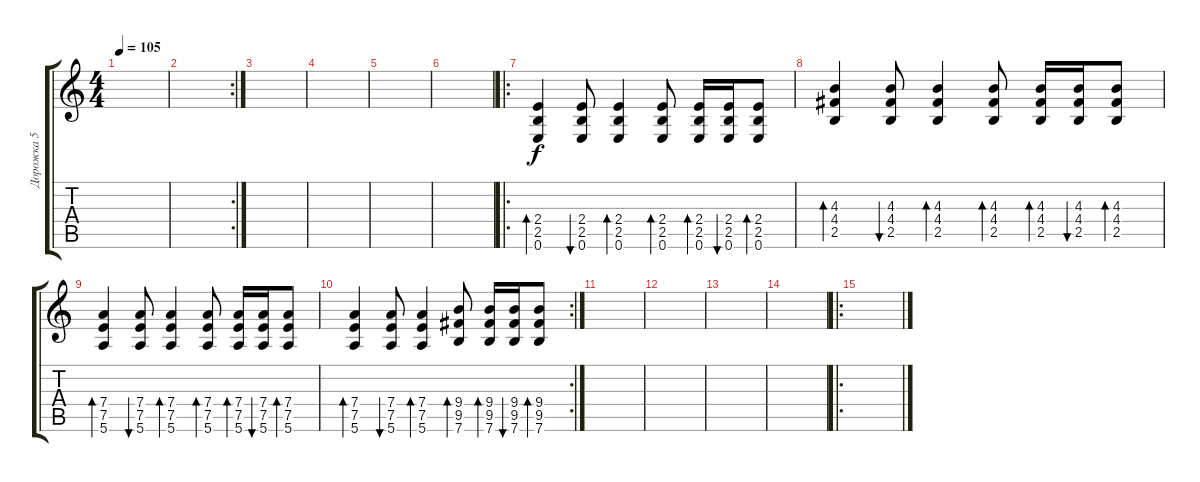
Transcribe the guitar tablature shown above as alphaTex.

\track ("Дорожка 5" "Дорожка 5") {instrument acousticguitarsteel}
\staff {score tabs}
\tuning (E4 B3 G3 D3 A2 E2) {hide}
\ts (4 4)
\tempo 105
\clef g2
\ks c
|
\rc 2
|
|
|
|
|
\ro
(2.4 2.5 0.6).4{bd 120} (2.4 2.5 0.6).8{bu 120} (2.4 2.5 0.6).4{bd 120} (2.4 2.5 0.6).8{bd 120} (2.4 2.5 0.6).16{bd 120} (2.4 2.5 0.6).16{bu 120} (2.4 2.5 0.6).8{bd 120} |
(4.3 4.4 2.5).4{bd 120} (4.3 4.4 2.5).8{bu 120} (4.3 4.4 2.5).4{bd 120} (4.3 4.4 2.5).8{bd 120} (4.3 4.4 2.5).16{bd 120} (4.3 4.4 2.5).16{bu 120} (4.3 4.4 2.5).8{bd 120} |
(7.4 7.5 5.6).4{bd 120} (7.4 7.5 5.6).8{bu 120} (7.4 7.5 5.6).4{bd 120} (7.4 7.5 5.6).8{bd 120} (7.4 7.5 5.6).16{bd 120} (7.4 7.5 5.6).16{bu 120} (7.4 7.5 5.6).8{bd 120} |
\rc 2
(7.4 7.5 5.6).4{bd 120} (7.4 7.5 5.6).8{bu 120} (7.4 7.5 5.6).4{bd 120} (9.4 9.5 7.6).8{bd 120} (9.4 9.5 7.6).16{bd 120} (9.4 9.5 7.6).16{bu 120} (9.4 9.5 7.6).8{bd 120} |
|
|
|
|
\ro
